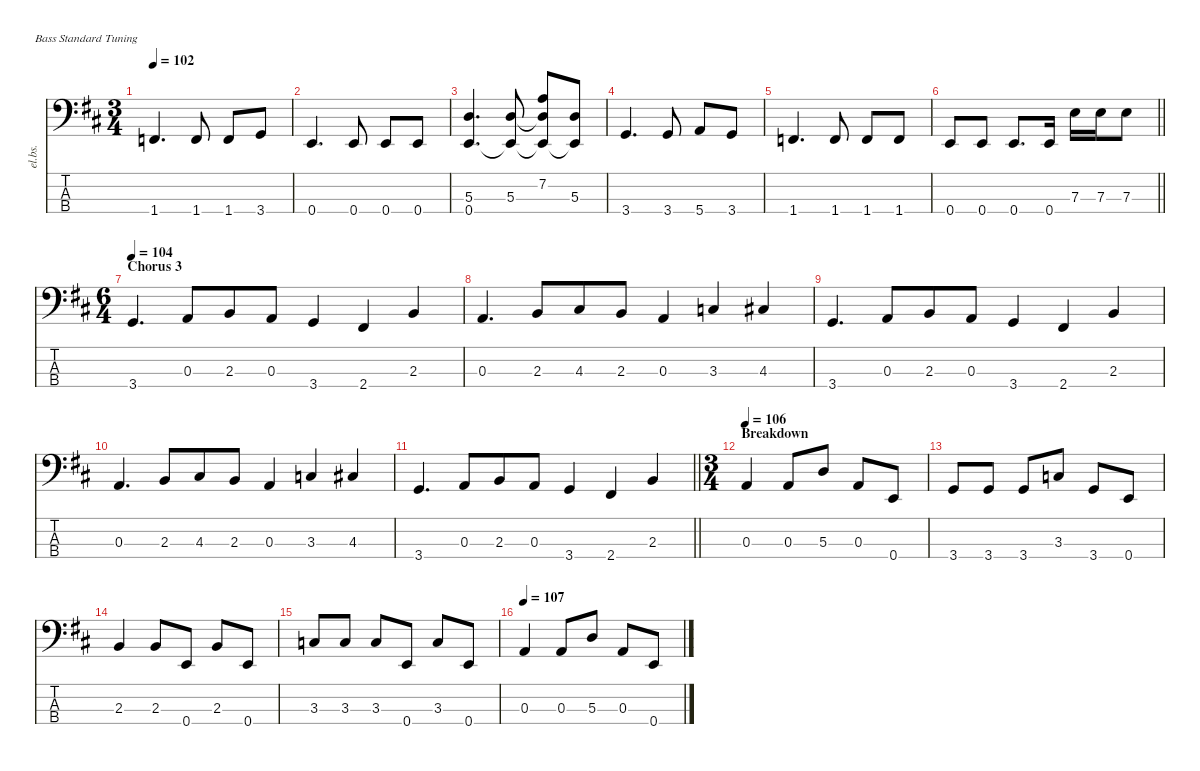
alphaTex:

\defaultSystemsLayout 4
\hideDynamics
\bracketExtendMode nobrackets
\otherSystemsTrackNameOrientation horizontal
\track ("Jason Newsted" "el.bs.") {defaultSystemsLayout 8 instrument electricbasspick}
\staff {score tabs}
\tuning (G2 D2 A1 E1)
\ts (3 4)
\tempo 102
\clef f4
\ks bminor
1.4{acc forcenatural}.4{d dy f beam Up} 1.4{acc forcenatural}.8{beam Up} 1.4{acc forcenatural}.8{beam Up} 3.4{acc forcenatural}.8{beam Up} |
0.4{acc forcenatural}.4{d beam Up} 0.4{acc forcenatural}.8{beam Up} 0.4{acc forcenatural}.8{beam Up} 0.4{acc forcenatural}.8{beam Up} |
(5.3{acc forcenatural} 0.4{acc forcenatural}).4{d beam Up} (5.3{acc forcenatural} 0.4{t acc forcenatural}).8{beam Up} (7.2{acc forcenatural} 5.3{t acc forcenatural} 0.4{t acc forcenatural}).8{beam Up} (5.3{acc forcenatural} 0.4{t acc forcenatural}).8{beam Up} |
3.4{acc forcenatural}.4{d beam Up} 3.4{acc forcenatural}.8{beam Up} 5.4{acc forcenatural}.8{beam Up} 3.4{acc forcenatural}.8{beam Up} |
1.4{acc forcenatural}.4{d beam Up} 1.4{acc forcenatural}.8{beam Up} 1.4{acc forcenatural}.8{beam Up} 1.4{acc forcenatural}.8{beam Up} |
\barLineRight lightlight
0.4{acc forcenatural}.8{beam Up} 0.4{acc forcenatural}.8{beam Up} 0.4{acc forcenatural}.8{d beam Up} 0.4{acc forcenatural}.16{beam Up} 7.3{acc forcenatural}.16{beam Down} 7.3{acc forcenatural}.16{beam Down} 7.3{acc forcenatural}.8{beam Down} |
\ts (6 4)
\beaming (8 6 6)
\section ("" "Chorus 3")
\tempo 104
3.4{acc forcenatural}.4{d beam Up} 0.3{acc forcenatural}.8{beam Up} 2.3{acc forcenatural}.8{beam Up} 0.3{acc forcenatural}.8{beam Up} 3.4{acc forcenatural}.4{beam Up} 2.4{acc #}.4{beam Up} 2.3{acc forcenatural}.4{beam Up} |
0.3{acc forcenatural}.4{d beam Up} 2.3{acc forcenatural}.8{beam Up} 4.3{acc #}.8{beam Up} 2.3{acc forcenatural}.8{beam Up} 0.3{acc forcenatural}.4{beam Up} 3.3{acc forcenatural}.4{beam Up} 4.3{acc #}.4{beam Up} |
3.4{acc forcenatural}.4{d beam Up} 0.3{acc forcenatural}.8{beam Up} 2.3{acc forcenatural}.8{beam Up} 0.3{acc forcenatural}.8{beam Up} 3.4{acc forcenatural}.4{beam Up} 2.4{acc #}.4{beam Up} 2.3{acc forcenatural}.4{beam Up} |
0.3{acc forcenatural}.4{d beam Up} 2.3{acc forcenatural}.8{beam Up} 4.3{acc #}.8{beam Up} 2.3{acc forcenatural}.8{beam Up} 0.3{acc forcenatural}.4{beam Up} 3.3{acc forcenatural}.4{beam Up} 4.3{acc #}.4{beam Up} |
\barLineRight lightlight
3.4{acc forcenatural}.4{d beam Up} 0.3{acc forcenatural}.8{beam Up} 2.3{acc forcenatural}.8{beam Up} 0.3{acc forcenatural}.8{beam Up} 3.4{acc forcenatural}.4{beam Up} 2.4{acc #}.4{beam Up} 2.3{acc forcenatural}.4{beam Up} |
\ts (3 4)
\beaming (8 2 2 2)
\section ("" "Breakdown")
\tempo 106
0.3{acc forcenatural}.4{beam Up} 0.3{acc forcenatural}.8{beam Up} 5.3{acc forcenatural}.8{beam Up} 0.3{acc forcenatural}.8{beam Up} 0.4{acc forcenatural}.8{beam Up} |
3.4{acc forcenatural}.8{beam Up} 3.4{acc forcenatural}.8{beam Up} 3.4{acc forcenatural}.8{beam Up} 3.3{acc forcenatural}.8{beam Up} 3.4{acc forcenatural}.8{beam Up} 0.4{acc forcenatural}.8{beam Up} |
2.3{acc forcenatural}.4{beam Up} 2.3{acc forcenatural}.8{beam Up} 0.4{acc forcenatural}.8{beam Up} 2.3{acc forcenatural}.8{beam Up} 0.4{acc forcenatural}.8{beam Up} |
3.3{acc forcenatural}.8{beam Up} 3.3{acc forcenatural}.8{beam Up} 3.3{acc forcenatural}.8{beam Up} 0.4{acc forcenatural}.8{beam Up} 3.3{acc forcenatural}.8{beam Up} 0.4{acc forcenatural}.8{beam Up} |
\tempo 107
0.3{acc forcenatural}.4{beam Up} 0.3{acc forcenatural}.8{beam Up} 5.3{acc forcenatural}.8{beam Up} 0.3{acc forcenatural}.8{beam Up} 0.4{acc forcenatural}.8{beam Up}
